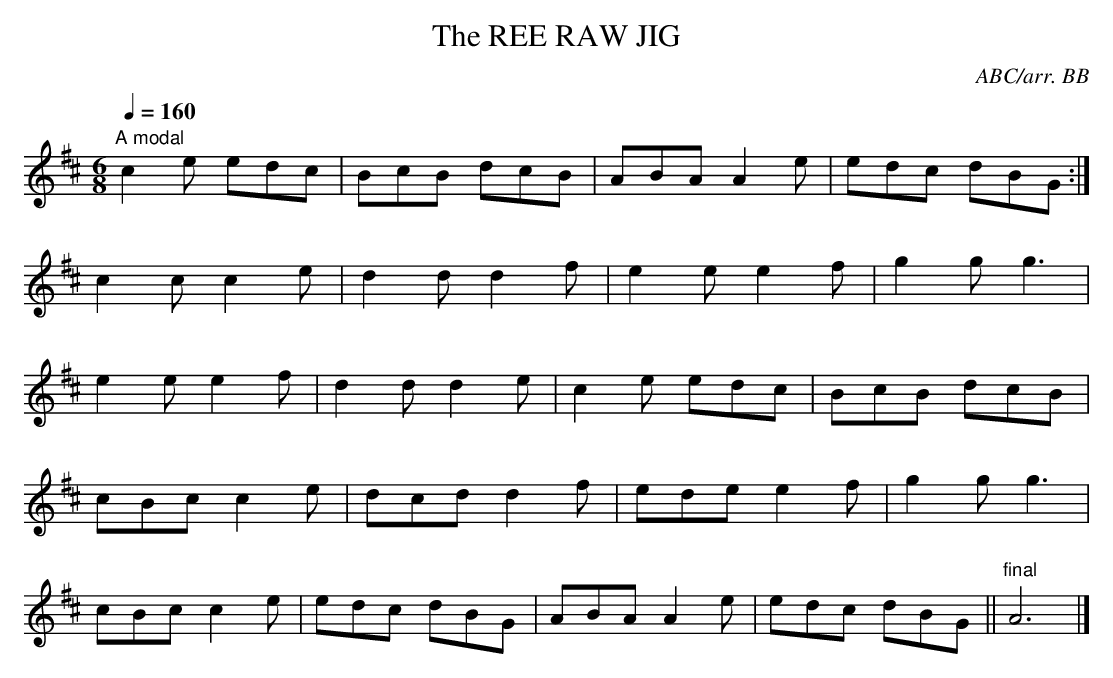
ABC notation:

X:1
T:REE RAW JIG, The
C:ABC/arr. BB
Y:"not too quick"
Q:1/4=160
L:1/8
M:6/8
K:D
"A modal"
c2e edc|BcB dcB|ABA A2e|edc dBG :|
c2c c2e|d2d d2f|e2e e2f|g2g g3|
e2e e2f|d2d d2e|c2e edc|BcB dcB|
cBc c2e|dcd d2f|ede e2f|g2g g3|
cBc c2e|edc dBG|ABA A2e|edc dBG||\
"final"A6|]
